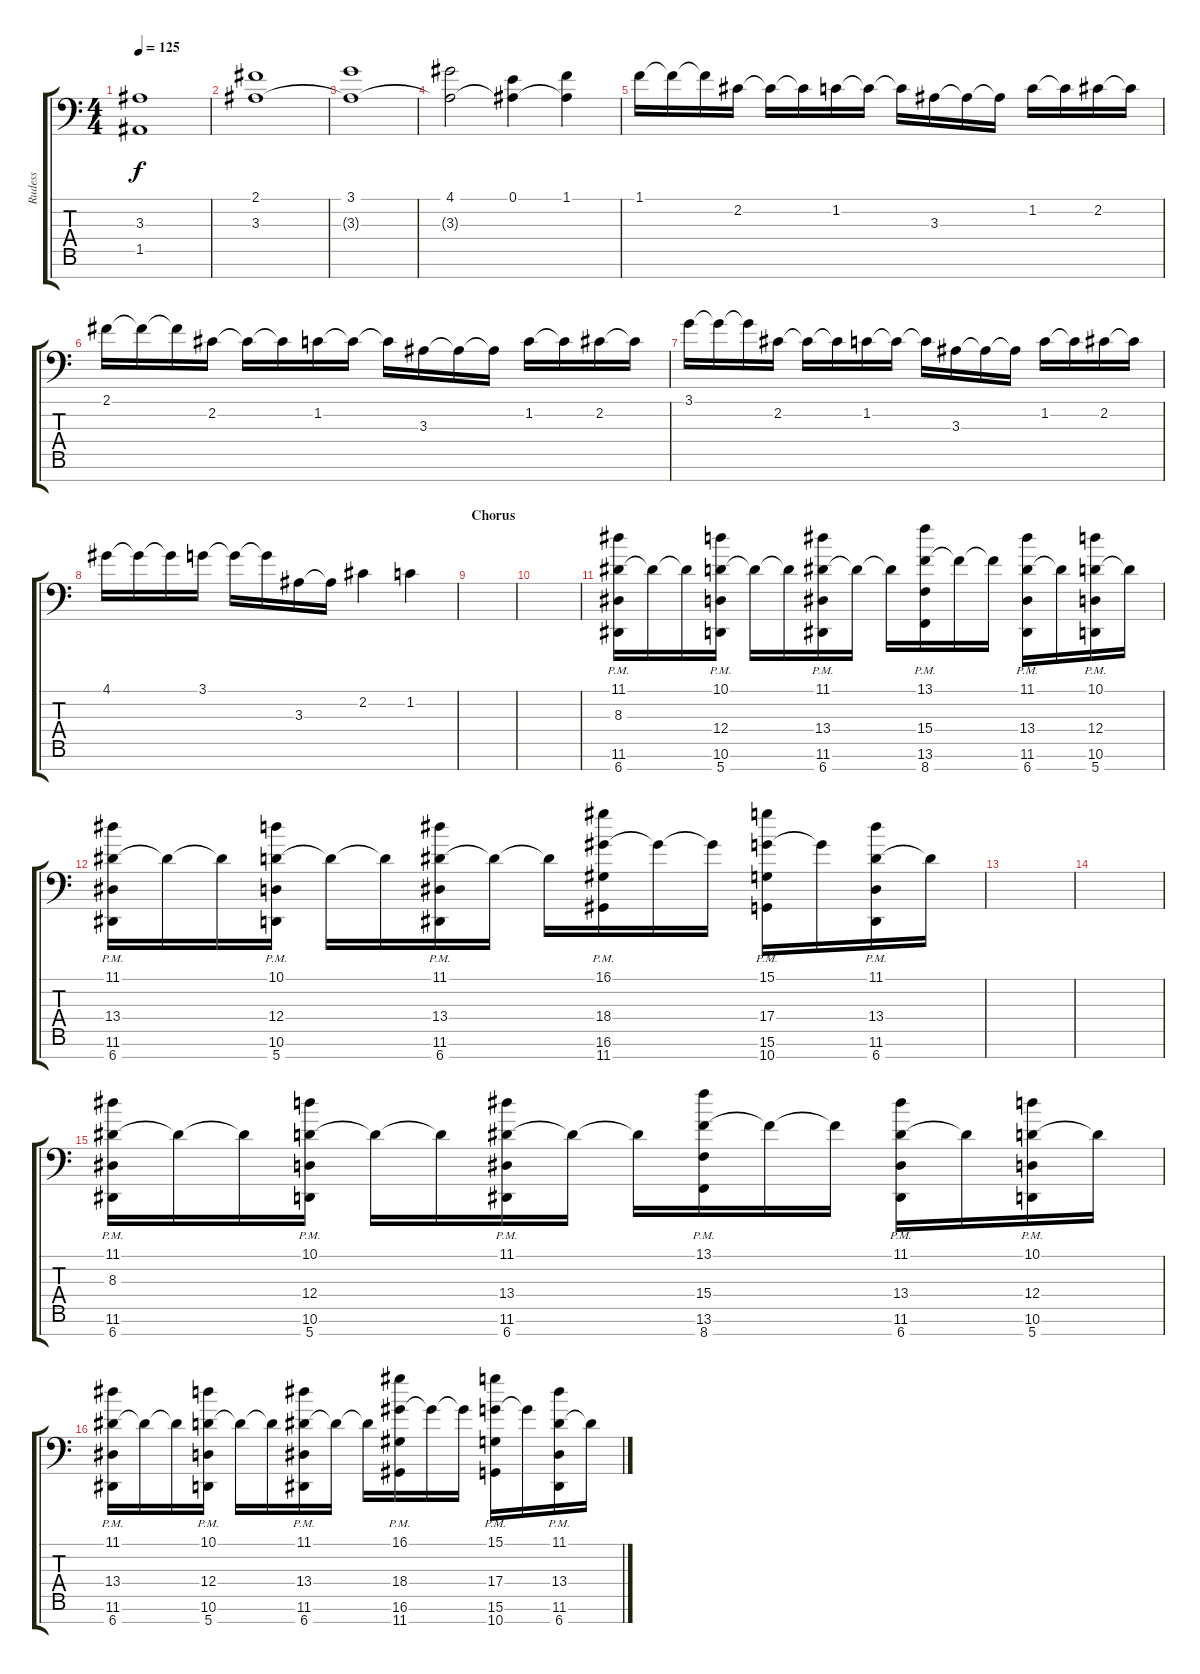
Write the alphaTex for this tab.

\track ("Rudess" "Rudess") {instrument stringensemble1}
\staff {score tabs}
\tuning (E4 B3 G3 D3 A2 E2 A1) {hide}
\ts (4 4)
\tempo 125
\clef f4
\ks c
(3.3 1.5).1{dy f instrument choiraahs} |
(2.1 3.3).1 |
(3.1 3.3{t}).1 |
(4.1 3.3{t}).2 (0.1 3.3{t}).4 (1.1 3.3{t}).4 |
1.1.16 1.1{t}.16 1.1{t}.16 2.2.16 2.2{t}.16 2.2{t}.16 1.2.16 1.2{t}.16 1.2{t}.16 3.3.16 3.3{t}.16 3.3{t}.16 1.2.16 1.2{t}.16 2.2.16 2.2{t}.16 |
2.1.16 2.1{t}.16 2.1{t}.16 2.2.16 2.2{t}.16 2.2{t}.16 1.2.16 1.2{t}.16 1.2{t}.16 3.3.16 3.3{t}.16 3.3{t}.16 1.2.16 1.2{t}.16 2.2.16 2.2{t}.16 |
3.1.16 3.1{t}.16 3.1{t}.16 2.2.16 2.2{t}.16 2.2{t}.16 1.2.16 1.2{t}.16 1.2{t}.16 3.3.16 3.3{t}.16 3.3{t}.16 1.2.16 1.2{t}.16 2.2.16 2.2{t}.16 |
4.1.16 4.1{t}.16 4.1{t}.16 3.1.16 3.1{t}.16 3.1{t}.16 3.3.16 3.3{t}.16 2.2.4 1.2.4 |
\section ("" "Chorus")
|
|
(11.1 8.3{pm} 11.6 6.7).16{volume 12 instrument stringensemble1} 8.3{t}.16 8.3{t}.16 (10.1 12.4{pm} 10.6 5.7).16 12.4{t}.16 12.4{t}.16 (11.1 13.4{pm} 11.6 6.7).16 13.4{t}.16 13.4{t}.16 (13.1 15.4{pm} 13.6 8.7).16 15.4{t}.16 15.4{t}.16 (11.1 13.4{pm} 11.6 6.7).16 13.4{t}.16 (10.1 12.4{pm} 10.6 5.7).16 12.4{t}.16 |
(11.1 13.4{pm} 11.6 6.7).16 13.4{t}.16 13.4{t}.16 (10.1 12.4{pm} 10.6 5.7).16 12.4{t}.16 12.4{t}.16 (11.1 13.4{pm} 11.6 6.7).16 13.4{t}.16 13.4{t}.16 (16.1 18.4{pm} 16.6 11.7).16 18.4{t}.16 18.4{t}.16 (15.1 17.4{pm} 15.6 10.7).16 17.4{t}.16 (11.1 13.4{pm} 11.6 6.7).16 13.4{t}.16 |
|
|
(11.1 8.3{pm} 11.6 6.7).16{volume 12 instrument stringensemble1} 8.3{t}.16 8.3{t}.16 (10.1 12.4{pm} 10.6 5.7).16 12.4{t}.16 12.4{t}.16 (11.1 13.4{pm} 11.6 6.7).16 13.4{t}.16 13.4{t}.16 (13.1 15.4{pm} 13.6 8.7).16 15.4{t}.16 15.4{t}.16 (11.1 13.4{pm} 11.6 6.7).16 13.4{t}.16 (10.1 12.4{pm} 10.6 5.7).16 12.4{t}.16 |
(11.1 13.4{pm} 11.6 6.7).16 13.4{t}.16 13.4{t}.16 (10.1 12.4{pm} 10.6 5.7).16 12.4{t}.16 12.4{t}.16 (11.1 13.4{pm} 11.6 6.7).16 13.4{t}.16 13.4{t}.16 (16.1 18.4{pm} 16.6 11.7).16 18.4{t}.16 18.4{t}.16 (15.1 17.4{pm} 15.6 10.7).16 17.4{t}.16 (11.1 13.4{pm} 11.6 6.7).16 13.4{t}.16
